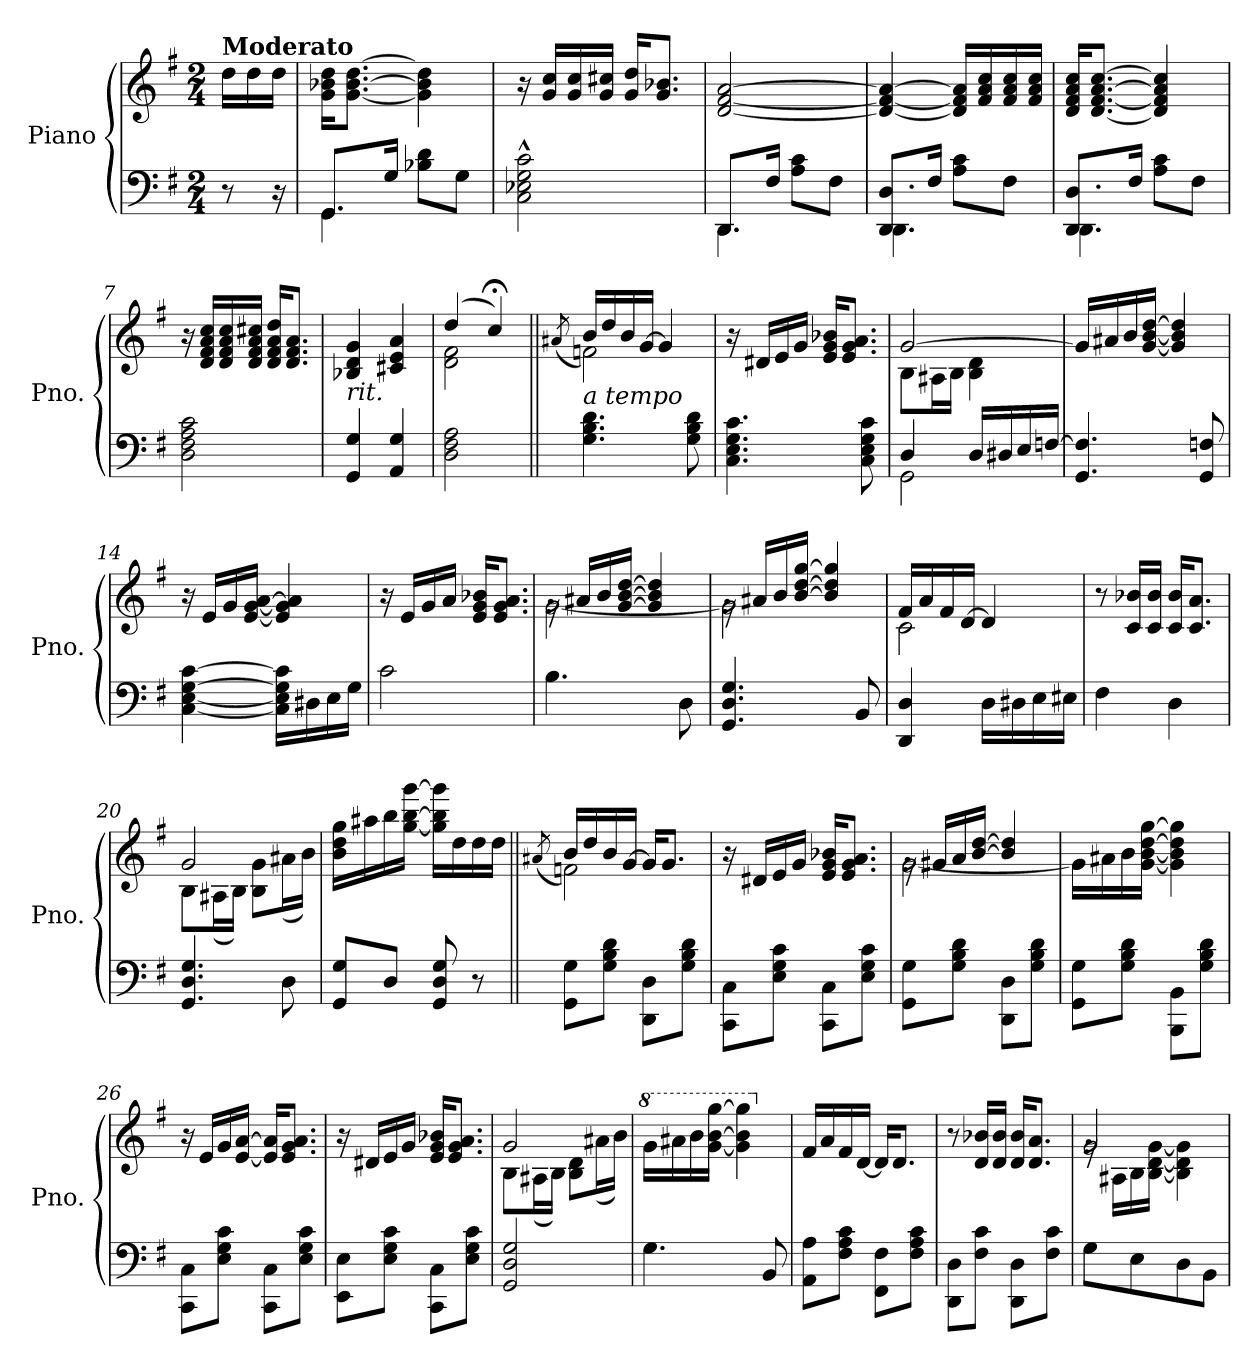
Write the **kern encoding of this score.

**kern	**kern
*part1	*part1
*staff2	*staff1
*I"Piano	*
*I'Pno.	*
*clefF4	*clefG2
*k[f#]	*k[f#]
*M2/4	*M2/4
*MM72	*MM72
=1	=1
!	!LO:TX:a:B:t=Moderato
8r	16dd\LL
.	16dd\
16r	16dd\JJ
=2	=2
*^	*
8.GG/L	4.GG\	16g\ 16b-X\ 16dd\KL
.	.	[8.g\ [8.b-\ [8.dd\J
16G/Jk	.	.
8B-X\ 8d\L	.	4g\] 4b-\] 4dd\]
8G\J	8ryy	.
*v	*v	*
=3	=3
2C\^^ 2E-X\^^ 2G\^^ 2c\^^	16r
.	16g/ 16cc/LL
.	16g/ 16cc/
.	16g/ 16cc#X/JJ
.	16g/ 16dd/KL
.	8.g/ 8.b-X/J
=4	=4
*^	*
8.DD/L	4.DD\	[2d/ [2f#/ [2a/
16F#/Jk	.	.
8A\ 8c\L	.	.
8F#\J	8ryy	.
!!LO:LB:g=z
=5	=5	=5
8.DD/ 8.D/L	4.DD\	4d/_ 4f#/_ 4a/_
16F#/Jk	.	.
8A\ 8c\L	.	16d/] 16f#/] 16a/]LL
.	.	16f#/ 16a/ 16cc/
8F#\J	8ryy	16f#/ 16a/ 16cc/
.	.	16f#/ 16a/ 16cc/JJ
=6	=6	=6
8.DD/ 8.D/L	4.DD\	16d/ 16f#/ 16a/ 16cc/KL
.	.	[8.d/ [8.f#/ [8.a/ [8.cc/J
16F#/Jk	.	.
8A\ 8c\L	.	4d/] 4f#/] 4a/] 4cc/]
8F#\J	8ryy	.
*v	*v	*
=7	=7
2D\ 2F#\ 2A\ 2c\	16r
.	16d/ 16f#/ 16a/ 16cc/LL
.	16d/ 16f#/ 16a/ 16cc/
.	16d/ 16f#/ 16a/ 16cc#X/JJ
.	16d/ 16f#/ 16a/ 16dd/KL
.	8.d/ 8.f#/ 8.a/J
=8	=8
!LO:TX:a:i:t=rit.	!
4GG/ 4G/	4B-X/ 4d/ 4g/
4AA/ 4G/	4c#X/ 4e/ 4a/
=9	=9
*	*^
2D\ 2F#\ 2A\	(>4dd/	2d\ 2f#\
.	4cc;</)	.
!!LO:LB:g=z	!!
=10||	=10||	=10||
.	(<8qa#X/	.
!LO:TX:a:i:t=a tempo	!	!
4.G\ 4.B\ 4.d\	16b/LL	2fn\)
.	16dd/	.
.	16b/	.
.	[16g/JJ	.
.	4g/]	.
8G\ 8B\ 8d\	.	.
*	*v	*v
=11	=11
4.C\ 4.E\ 4.G\ 4.c\	16r
.	16d#X/LL
.	16e/
.	16g/JJ
.	16e/ 16g/ 16b-X/KL
.	8.e/ 8.g/ 8.a/J
8C\ 8E\ 8G\ 8c\	.
=12	=12
*^	*^
4D/	2GG\	[2g/	8B\L
.	.	.	16A#X\L
.	.	.	16B\JJ
16D/LL	.	.	4B\ 4d\
16D#X/	.	.	.
16E/	.	.	.
[16Fn/JJ	.	.	.
*v	*v	*	*
*	*v	*v
=13	=13
4.GG/ 4.F/]	16g/LL]
.	16a#X/
.	16b/
.	[16g/ [16b/ [16dd/JJ
.	4g/] 4b/] 4dd/]
8GG/ 8Fn/	.
!!LO:LB:g=z
=14	=14
[4C\ [4E\ [4G\ [4c\	16r
.	16e/LL
.	16g/
.	[16e/ [16g/ [16a/JJ
16C\] 16E\] 16G\] 16c\]LL	4e/] 4g/] 4a/]
16D#X\	.
16E\	.
16G\JJ	.
=15	=15
2c\	16r
.	16e/LL
.	16g/
.	16a/JJ
.	16e/ 16g/ 16b-X/KL
.	8.e/ 8.g/ 8.a/J
=16	=16
*	*^
4.B\	16rg	[2g\
.	16a#X/LL	.
.	16b/	.
.	[16g/ [16b/ [16dd/JJ	.
.	4g/] 4b/] 4dd/]	.
8D\	.	.
=17	=17	=17
4.GG/ 4.D/ 4.G/	16rg	2g\]
.	16a#X/LL	.
.	16b/	.
.	[16b/ [16dd/ [16gg/JJ	.
.	4b/] 4dd/] 4gg/]	.
8BB/	.	.
!!LO:LB:g=z	!!
=18	=18	=18
4DD/ 4D/	16f#/LL	2c\
.	16a/	.
.	16f#/	.
.	[16d/JJ	.
16D\LL	4d/]	.
16D#X\	.	.
16E\	.	.
16E#X\JJ	.	.
*	*v	*v
=19	=19
4F#\	8r
.	16c/ 16b-X/LL
.	16c/ 16b-/JJ
4D\	16c/ 16b-/KL
.	8.c/ 8.a/J
=20	=20
*	*^
4.GG/ 4.D/ 4.G/	2g/	8B\L
.	.	(>16A#X\L
.	.	16B\JJ)
.	.	8B\ 8g\L
8D\	.	(>16a#X\L
.	.	16b\JJ)
*	*v	*v
=21	=21
8GG/ 8G/L	16b\ 16dd\ 16gg\LL
.	16aa#X\
8D/J	16bb\
.	[16gg\ [16bb\ [16ggg\JJ
8GG/ 8D/ 8G/	16gg\] 16bb\] 16ggg\]LL
.	16dd\
8r	16dd\
.	16dd\JJ
!!LO:PB:g=z
=22||	=22||
.	(<8qa#X/
*	*^
8GG\ 8G\L	16b/LL	2fn\)
.	16dd/	.
8G\ 8B\ 8d\J	16b/	.
.	[16g/JJ	.
8DD\ 8D\L	16g/KL]	.
.	8.g/J	.
8G\ 8B\ 8d\J	.	.
*	*v	*v
=23	=23
8CC\ 8C\L	16r
.	16d#X/LL
8E\ 8G\ 8c\J	16e/
.	16g/JJ
8CC\ 8C\L	16e/ 16g/ 16b-X/KL
.	8.e/ 8.g/ 8.a/J
8E\ 8G\ 8c\J	.
=24	=24
*	*^
8GG\ 8G\L	16rg	[2g\
.	16g#X/LL	.
8G\ 8B\ 8d\J	16a/	.
.	[16b/ [16dd/JJ	.
8DD\ 8D\L	4b/] 4dd/]	.
8G\ 8B\ 8d\J	.	.
*	*v	*v
=25	=25
8GG\ 8G\L	16g\LL]
.	16a#X\
8G\ 8B\ 8d\J	16b\
.	[16g\ [16b\ [16dd\ [16gg\JJ
8BBB\ 8BB\L	4g\] 4b\] 4dd\] 4gg\]
8G\ 8B\ 8d\J	.
!!LO:LB:g=z
=26	=26
8CC\ 8C\L	16r
.	16e/LL
8E\ 8G\ 8c\J	16g/
.	[16e/ [16a/JJ
8CC\ 8C\L	16e/] 16a/]KL
.	8.e/ 8.g/ 8.a/J
8E\ 8G\ 8c\J	.
=27	=27
8EE\ 8E\L	16r
.	16d#X/LL
8E\ 8G\ 8c\J	16e/
.	16g/JJ
8CC\ 8C\L	16e/ 16g/ 16b-X/KL
.	8.e/ 8.g/ 8.a/J
8E\ 8G\ 8c\J	.
=28	=28
*	*^
2GG/ 2D/ 2G/	2g/	8B\L
.	.	(>16A#X\L
.	.	16B\JJ)
.	.	8B\ 8d\L
.	.	(>16a#X\L
.	.	16b\JJ)
*	*v	*v
=29	=29
*	*8va
4.G\	16gg\LL
.	16aa#X\
.	16bb\
.	[16gg\ [16bb\ [16ggg\JJ
.	4gg\] 4bb\] 4ggg\]
8BB/	.
!!LO:LB:g=z
=30	=30
*	*X8va
8AA\ 8A\L	16f#/LL
.	16a/
8F#\ 8A\ 8c\J	16f#/
.	[16d/JJ
8FF#\ 8F#\L	16d/KL]
.	8.d/J
8F#\ 8A\ 8c\J	.
=31	=31
8DD\ 8D\L	8r
8F#\ 8c\J	16d/ 16b-X/LL
.	16d/ 16b-/JJ
8DD\ 8D\L	16d/ 16b-/KL
.	8.d/ 8.a/J
8F#\ 8c\J	.
=32	=32
*	*^
8G\L	2g/	16rg
.	.	16A#X\LL
8E\	.	16B\
.	.	[16B\ [16d\ [16g\JJ
8D\	.	4B\] 4d\] 4g\]
8BB\J	.	.
*	*v	*v
=	=
*-	*-
